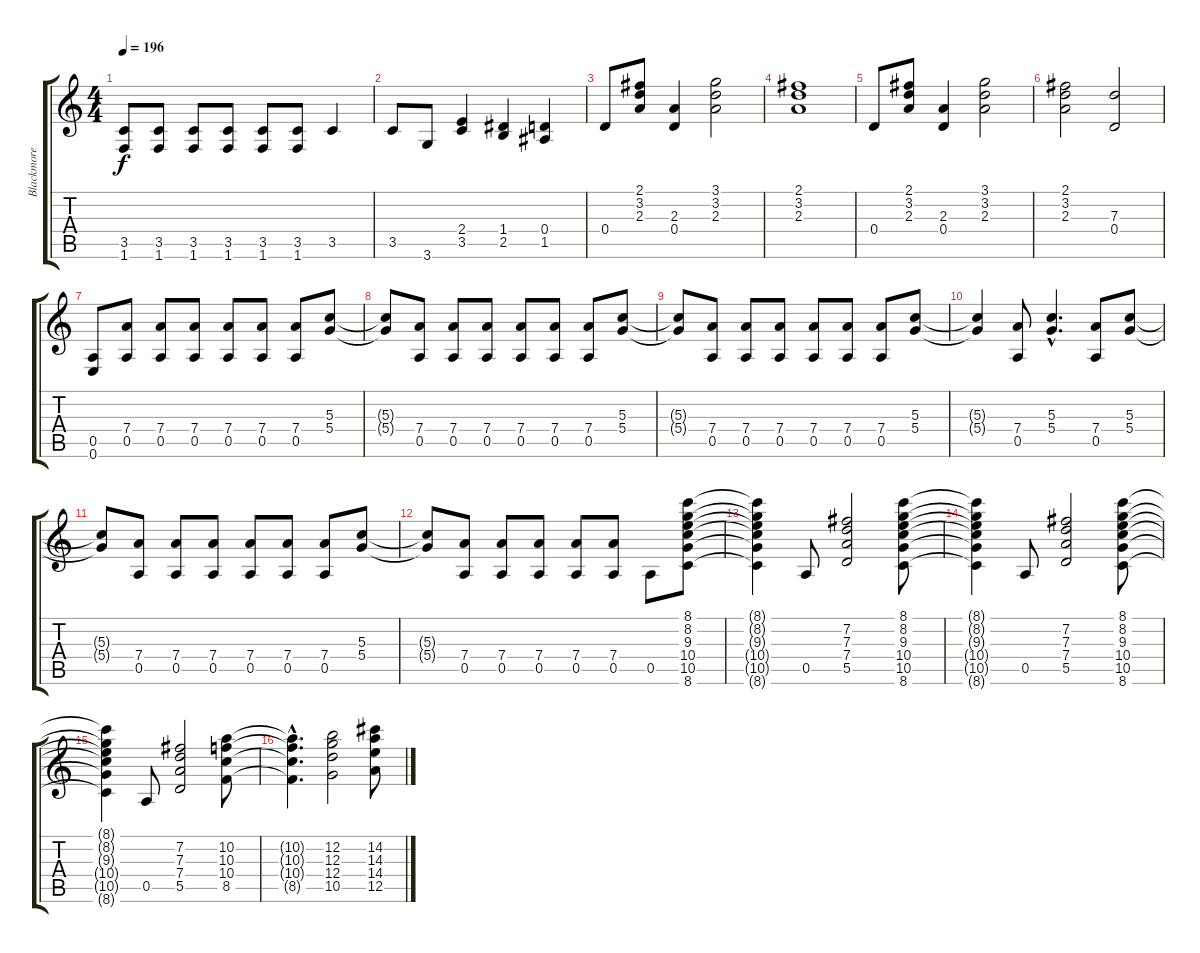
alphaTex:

\track ("Blackmore" "Blackmore") {instrument overdrivenguitar}
\staff {score tabs}
\tuning (E4 B3 G3 D3 A2 E2) {hide}
\ts (4 4)
\tempo 196
\clef g2
\ks c
(3.5 1.6).8{dy f} (3.5 1.6).8 (3.5 1.6).8 (3.5 1.6).8 (3.5 1.6).8 (3.5 1.6).8 3.5.4 |
3.5.8 3.6.8 (2.4 3.5).4 (1.4 2.5).4 (0.4 1.5).4 |
0.4.8 (2.1 3.2 2.3).8 (2.3 0.4).4 (3.1 3.2 2.3).2 |
(2.1 3.2 2.3).1 |
0.4.8 (2.1 3.2 2.3).8 (2.3 0.4).4 (3.1 3.2 2.3).2 |
(2.1 3.2 2.3).2 (7.3 0.4).2 |
(0.5 0.6).8 (7.4 0.5).8 (7.4 0.5).8 (7.4 0.5).8 (7.4 0.5).8 (7.4 0.5).8 (7.4 0.5).8 (5.3 5.4).8 |
(5.3{t} 5.4{t}).8 (7.4 0.5).8 (7.4 0.5).8 (7.4 0.5).8 (7.4 0.5).8 (7.4 0.5).8 (7.4 0.5).8 (5.3 5.4).8 |
(5.3{t} 5.4{t}).8 (7.4 0.5).8 (7.4 0.5).8 (7.4 0.5).8 (7.4 0.5).8 (7.4 0.5).8 (7.4 0.5).8 (5.3 5.4).8 |
(5.3{t} 5.4{t}).4 (7.4 0.5).8 (5.3{hac} 5.4{hac}).4{d} (7.4 0.5).8 (5.3 5.4).8 |
(5.3{t} 5.4{t}).8 (7.4 0.5).8 (7.4 0.5).8 (7.4 0.5).8 (7.4 0.5).8 (7.4 0.5).8 (7.4 0.5).8 (5.3 5.4).8 |
(5.3{t} 5.4{t}).8 (7.4 0.5).8 (7.4 0.5).8 (7.4 0.5).8 (7.4 0.5).8 (7.4 0.5).8 0.5.8 (8.1 8.2 9.3 10.4 10.5 8.6).8 |
(8.1{t} 8.2{t} 9.3{t} 10.4{t} 10.5{t} 8.6{t}).4 0.5.8 (7.2 7.3 7.4 5.5).2 (8.1 8.2 9.3 10.4 10.5 8.6).8 |
(8.1{t} 8.2{t} 9.3{t} 10.4{t} 10.5{t} 8.6{t}).4 0.5.8 (7.2 7.3 7.4 5.5).2 (8.1 8.2 9.3 10.4 10.5 8.6).8 |
(8.1{t} 8.2{t} 9.3{t} 10.4{t} 10.5{t} 8.6{t}).4 0.5.8 (7.2 7.3 7.4 5.5).2 (10.2 10.3 10.4 8.5).8 |
(10.2{hac t} 10.3{hac t} 10.4{hac t} 8.5{hac t}).4{d} (12.2 12.3 12.4 10.5).2 (14.2 14.3 14.4 12.5).8
